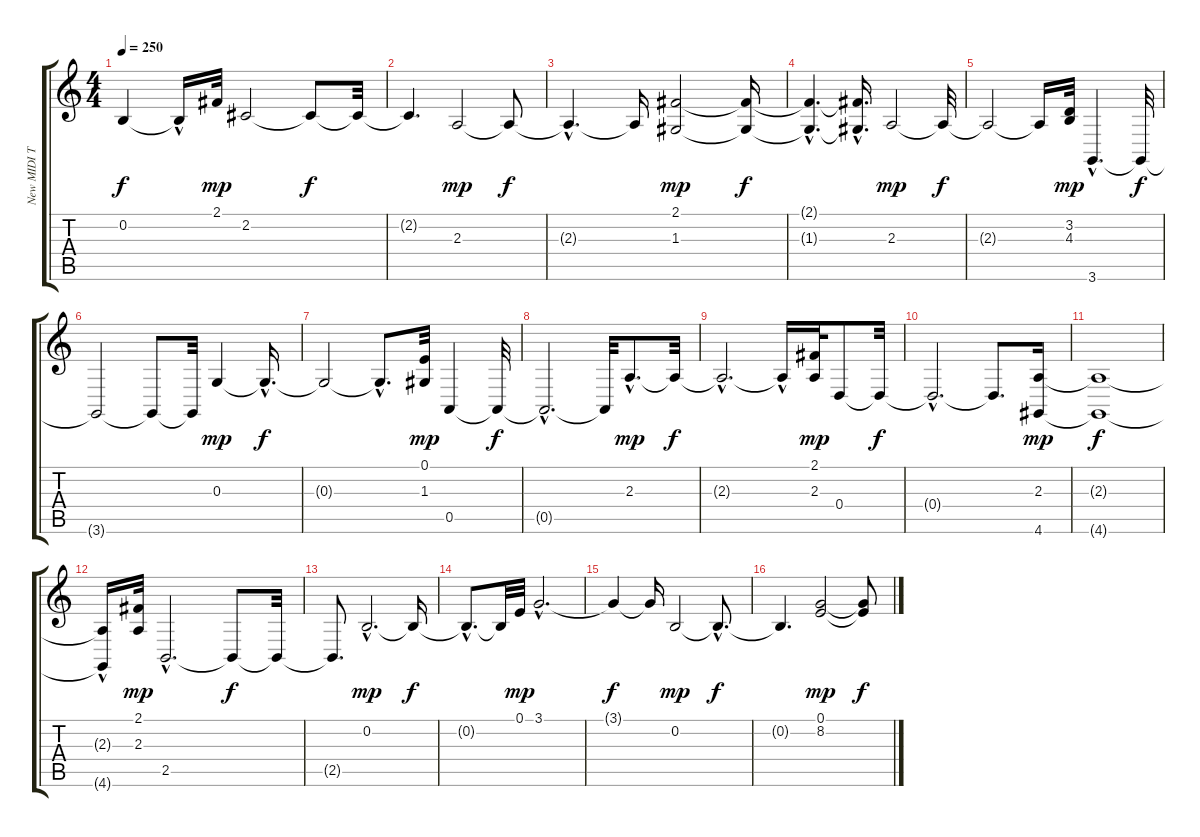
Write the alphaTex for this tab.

\track ("New MIDI Track" "New MIDI T") {instrument acousticgrandpiano}
\staff {score tabs}
\tuning (E4 B3 G3 D3 A2 E2) {hide}
\ts (4 4)
\tempo 250
\clef g2
\ks c
0.2{t}.4{dy f} 0.2{hac t}.16 2.1.32{dy mp} 2.2.2 2.2{t}.8{dy f} 2.2{t}.32 |
2.2{t}.4{d} 2.3.2{dy mp} 2.3{t}.8{dy f} |
2.3{hac t}.4{d} 2.3{t}.16 (2.1 1.3).2{dy mp} (2.1{t} 1.3{t}).16{dy f} |
(2.1{hac t} 1.3{hac t}).4{d} (2.1{hac t} 1.3{hac t}).16{d} 2.3.2{dy mp} 2.3{t}.32{dy f} |
2.3{t}.2 2.3{t}.16 (3.2 4.3).32{dy mp} 3.6{hac}.4{d} 3.6{t}.32{dy f} |
3.6{t}.2 3.6{t}.8 3.6{t}.32 0.3.4{dy mp} 0.3{hac t}.16{d dy f} |
0.3{t}.2 0.3{hac t}.8{d} (0.1 1.3).32{dy mp} 0.5.4 0.5{t}.32{dy f} |
0.5{hac t}.2{d} 0.5{t}.32 2.3{hac}.8{d dy mp} 2.3{t}.32{dy f} |
2.3{hac t}.2{d} 2.3{hac t}.16 (2.1 2.3).32{dy mp} 0.4.8 0.4{t}.32{dy f} |
0.4{hac t}.2{d} 0.4{t}.8{d} (2.3 4.6).16{dy mp} |
(2.3{t} 4.6{t}).1{dy f} |
(2.3{hac t} 4.6{t}).16 (2.1 2.3).32{dy mp} 2.5{hac}.2{d} 2.5{t}.8{dy f} 2.5{t}.32 |
2.5{t}.8{d} 0.2{hac}.2{d dy mp} 0.2{t}.16{dy f} |
0.2{hac t}.8{d} 0.2{t}.32 0.1.32{dy mp} 3.1{hac}.2{d} |
3.1{t}.4{dy f} 3.1{t}.16 0.2.2{dy mp} 0.2{hac t}.8{d dy f} |
0.2{t}.4{d} (0.1 8.2).2{dy mp} (0.1{t} 8.2{t}).8{dy f}
